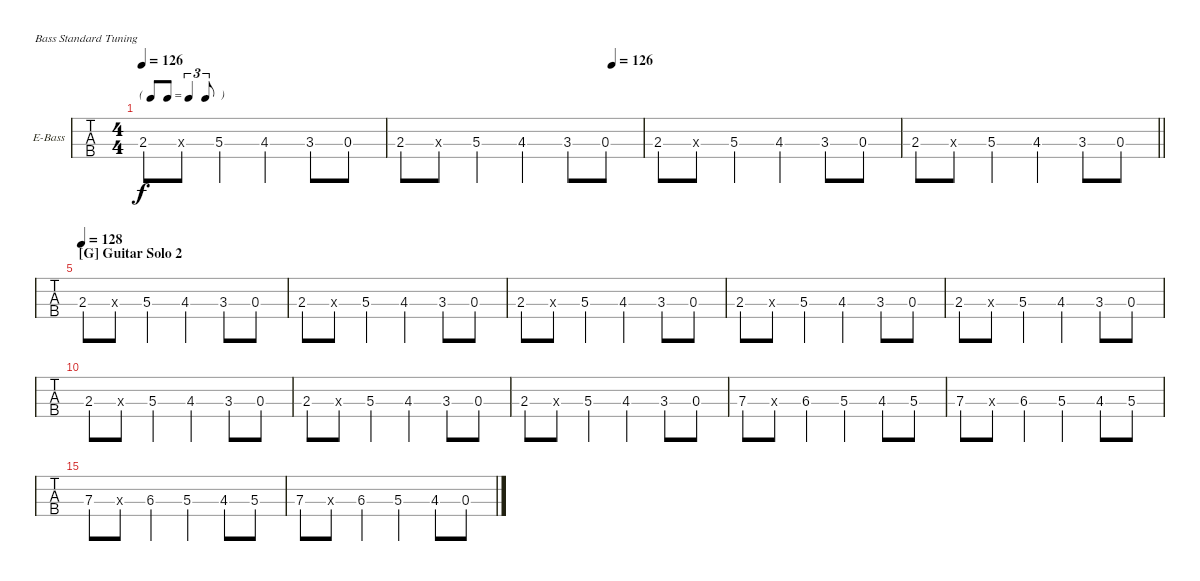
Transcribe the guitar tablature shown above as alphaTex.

\bracketExtendMode nobrackets
\firstSystemTrackNameOrientation horizontal
\otherSystemsTrackNameOrientation horizontal
\defaultBarNumberDisplay FirstOfSystem
\track ("Bass" "E-Bass") {instrument electricbassfinger}
\staff {tabs}
\tuning (G2 D2 A1 E1)
\ts (4 4)
\tf triplet8th
\tempo 126
\clef f4
\ks d
2.3.8{dy f} 0.3{x}.8 5.3.4 4.3.4 3.3.8 0.3.8 |
\tempo (126 0.875)
2.3.8 0.3{x}.8 5.3.4 4.3.4 3.3.8 0.3.8 |
2.3.8 0.3{x}.8 5.3.4 4.3.4 3.3.8 0.3.8 |
\barLineRight lightlight
2.3.8 0.3{x}.8 5.3.4 4.3.4 3.3.8 0.3.8 |
\section ("G" "Guitar Solo 2")
\tempo 128
2.3.8 0.3{x}.8 5.3.4 4.3.4 3.3.8 0.3.8 |
2.3.8 0.3{x}.8 5.3.4 4.3.4 3.3.8 0.3.8 |
2.3.8 0.3{x}.8 5.3.4 4.3.4 3.3.8 0.3.8 |
2.3.8 0.3{x}.8 5.3.4 4.3.4 3.3.8 0.3.8 |
2.3.8 0.3{x}.8 5.3.4 4.3.4 3.3.8 0.3.8 |
2.3.8 0.3{x}.8 5.3.4 4.3.4 3.3.8 0.3.8 |
2.3.8 0.3{x}.8 5.3.4 4.3.4 3.3.8 0.3.8 |
2.3.8 0.3{x}.8 5.3.4 4.3.4 3.3.8 0.3.8 |
7.3.8 7.3{x}.8 6.3.4 5.3.4 4.3.8 5.3.8 |
7.3.8 7.3{x}.8 6.3.4 5.3.4 4.3.8 5.3.8 |
7.3.8 7.3{x}.8 6.3.4 5.3.4 4.3.8 5.3.8 |
7.3.8 7.3{x}.8 6.3.4 5.3.4 4.3.8 0.3.8
